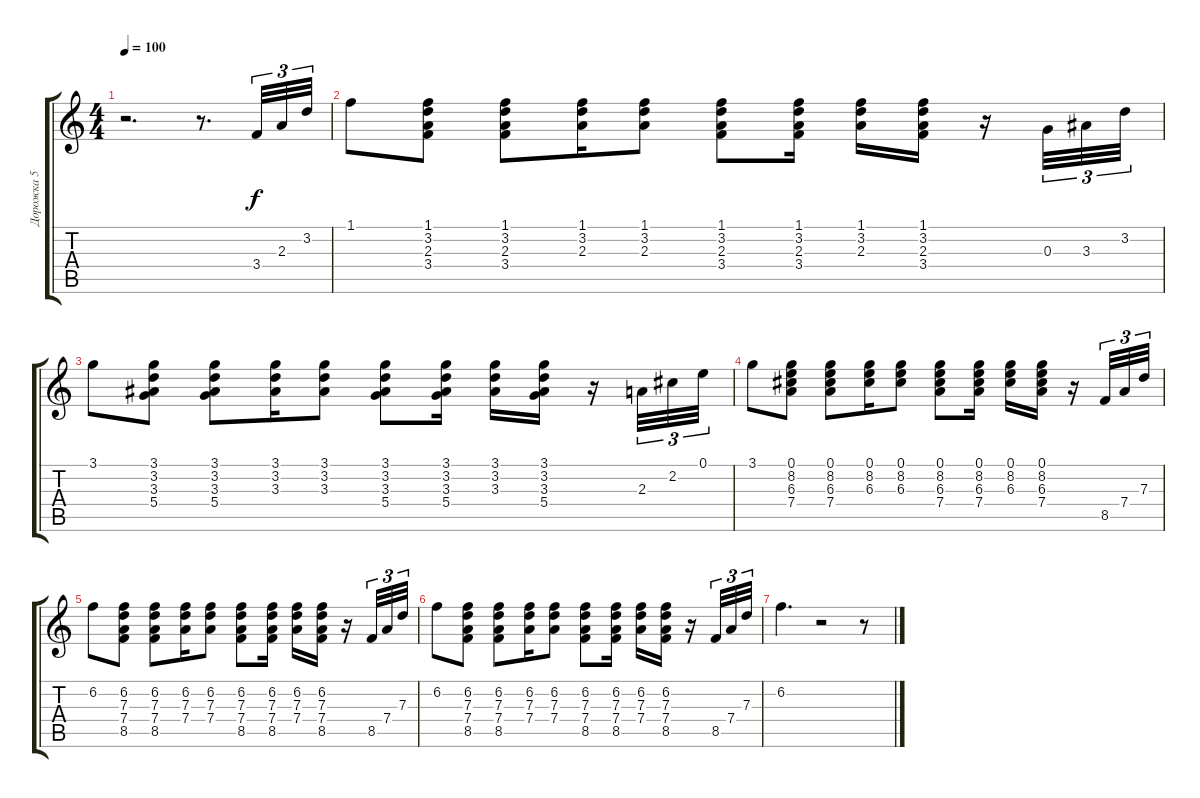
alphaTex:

\track ("Дорожка 5" "Дорожка 5") {instrument acousticguitarsteel}
\staff {score tabs}
\tuning (E4 B3 G3 D3 A2 E2) {hide}
\ts (4 4)
\tempo 100
\clef g2
\ks c
r.2{d dy f} r.8{d} 3.4.32{tu (3 2)} 2.3.32{tu (3 2)} 3.2.32{tu (3 2)} |
1.1.8 (1.1 3.2 2.3 3.4).8 (1.1 3.2 2.3 3.4).8 (1.1 3.2 2.3).16 (1.1 3.2 2.3).8 (1.1 3.2 2.3 3.4).8 (1.1 3.2 2.3 3.4).16 (1.1 3.2 2.3).16 (1.1 3.2 2.3 3.4).16 r.16 0.3.32{tu (3 2)} 3.3.32{tu (3 2)} 3.2.32{tu (3 2)} |
3.1.8 (3.1 3.2 3.3 5.4).8 (3.1 3.2 3.3 5.4).8 (3.1 3.2 3.3).16 (3.1 3.2 3.3).8 (3.1 3.2 3.3 5.4).8 (3.1 3.2 3.3 5.4).16 (3.1 3.2 3.3).16 (3.1 3.2 3.3 5.4).16 r.16 2.3.32{tu (3 2)} 2.2.32{tu (3 2)} 0.1.32{tu (3 2)} |
3.1.8 (0.1 8.2 6.3 7.4).8 (0.1 8.2 6.3 7.4).8 (0.1 8.2 6.3).16 (0.1 8.2 6.3).8 (0.1 8.2 6.3 7.4).8 (0.1 8.2 6.3 7.4).16 (0.1 8.2 6.3).16 (0.1 8.2 6.3 7.4).16 r.16 8.5.32{tu (3 2)} 7.4.32{tu (3 2)} 7.3.32{tu (3 2)} |
6.2.8 (6.2 7.3 7.4 8.5).8 (6.2 7.3 7.4 8.5).8 (6.2 7.3 7.4).16 (6.2 7.3 7.4).8 (6.2 7.3 7.4 8.5).8 (6.2 7.3 7.4 8.5).16 (6.2 7.3 7.4).16 (6.2 7.3 7.4 8.5).16 r.16 8.5.32{tu (3 2)} 7.4.32{tu (3 2)} 7.3.32{tu (3 2)} |
6.2.8 (6.2 7.3 7.4 8.5).8 (6.2 7.3 7.4 8.5).8 (6.2 7.3 7.4).16 (6.2 7.3 7.4).8 (6.2 7.3 7.4 8.5).8 (6.2 7.3 7.4 8.5).16 (6.2 7.3 7.4).16 (6.2 7.3 7.4 8.5).16 r.16 8.5.32{tu (3 2)} 7.4.32{tu (3 2)} 7.3.32{tu (3 2)} |
6.2.4{d} r.2 r.8
